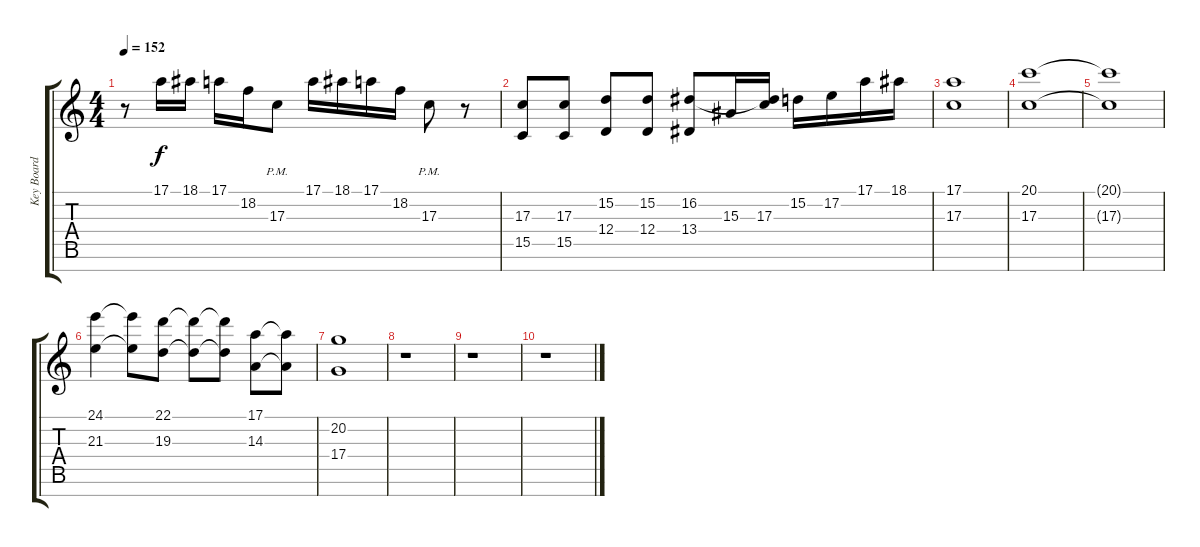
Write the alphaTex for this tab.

\track ("Key Board" "Key Board") {instrument stringensemble1}
\staff {score tabs}
\tuning (E4 B3 G3 D3 A2 E2 B1) {hide}
\ts (4 4)
\tempo 152
\clef g2
\ks c
r.8{dy f} 17.1.16 18.1.16 17.1.16 18.2.16 17.3{pm}.8 17.1.16 18.1.16 17.1.16 18.2.16 17.3{pm}.8 r.8 |
(17.3 15.5).8 (17.3 15.5).8 (15.2 12.4).8 (15.2 12.4).8 (16.2 13.4).8 15.3.16 (16.2{t} 17.3).16 15.2.16 17.2.16 17.1.16 18.1.16 |
(17.1 17.3).1 |
(20.1 17.3).1 |
(20.1{t} 17.3{t}).1 |
(24.1 21.3).4 (24.1{t} 21.3{t}).8 (22.1 19.3).8 (22.1{t} 19.3{t}).8 (22.1{t} 19.3{t}).8 (17.1 14.3).8 (17.1{t} 14.3{t}).8 |
(20.2 17.4).1 |
r.1 |
r.1 |
r.1
